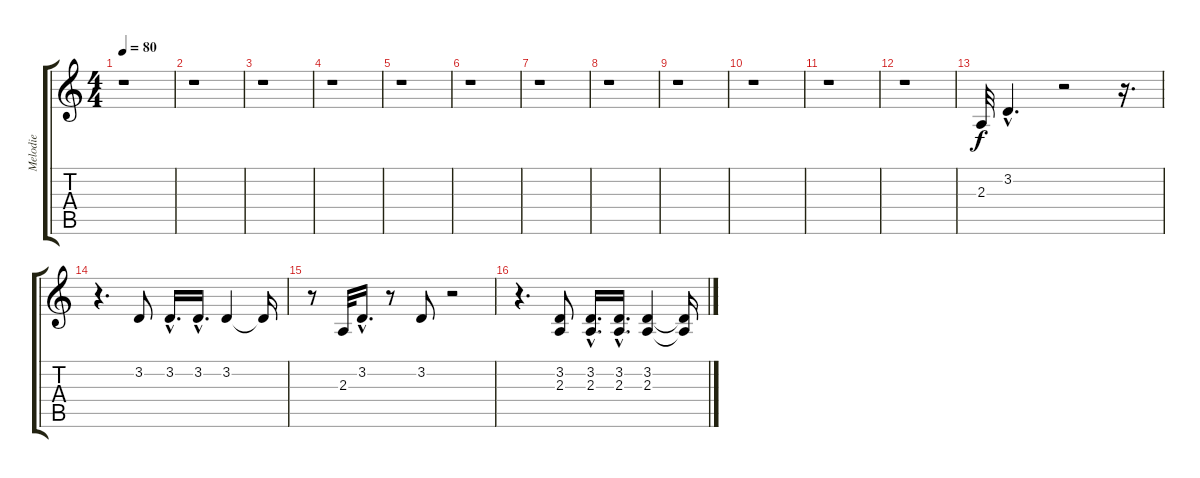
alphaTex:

\track ("Melodie" "Melodie") {instrument shamisen}
\staff {score tabs}
\tuning (E4 B3 G3 D3 A2 E2) {hide}
\ts (4 4)
\tempo 80
\clef g2
\ks c
r.1{dy f instrument shamisen} |
r.1 |
r.1 |
r.1 |
r.1 |
r.1 |
r.1 |
r.1 |
r.1 |
r.1 |
r.1 |
r.1 |
2.3.32 3.2{hac}.4{d} r.2 r.16{d} |
r.4{d} 3.2.8 3.2{hac}.16{d} 3.2{hac}.16{d} 3.2.4 3.2{t}.16 |
r.8 2.3.32 3.2{hac}.16{d} r.8 3.2.8 r.2 |
r.4{d} (3.2 2.3).8 (3.2{hac} 2.3{hac}).16{d} (3.2{hac} 2.3{hac}).16{d} (3.2 2.3).4 (3.2{t} 2.3{t}).16
